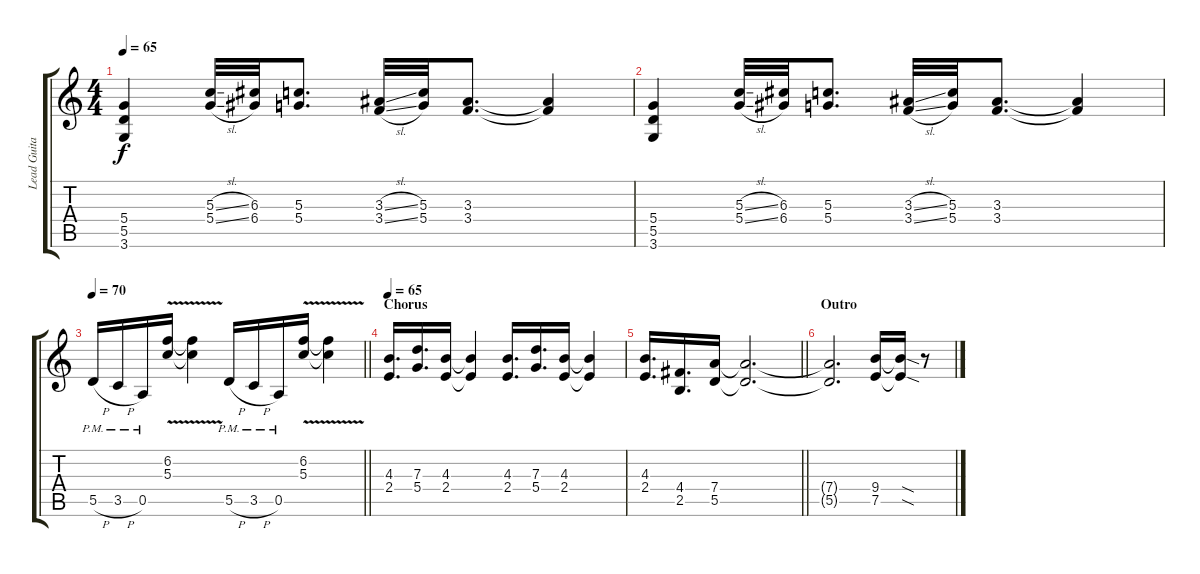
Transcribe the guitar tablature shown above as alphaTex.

\track ("Lead Guitar" "Lead Guita") {instrument distortionguitar}
\staff {score tabs}
\tuning (E4 B3 G3 D3 A2 E2) {hide}
\ts (4 4)
\tempo 65
\clef g2
\ks c
(5.4 5.5 3.6).4{dy f} (5.3{sl} 5.4{sl}).32 (6.3 6.4).32 (5.3 5.4).8{d} (3.3{sl} 3.4{sl}).32 (5.3 5.4).32 (3.3 3.4).8{d} (3.3{t} 3.4{t}).4 |
(5.4 5.5 3.6).4 (5.3{sl} 5.4{sl}).32 (6.3 6.4).32 (5.3 5.4).8{d} (3.3{sl} 3.4{sl}).32 (5.3 5.4).32 (3.3 3.4).8{d} (3.3{t} 3.4{t}).4 |
\tempo 70
\barLineRight lightlight
5.5{h pm}.16 3.5{h pm}.16 0.5{pm}.16 (6.2{v} 5.3{v}).16 (6.2{t} 5.3{t}).4 5.5{h pm}.16 3.5{h pm}.16 0.5{pm}.16 (6.2{v} 5.3{v}).16 (6.2{t} 5.3{t}).4 |
\section ("" "Chorus")
\tempo 65
(4.3 2.4).16{d} (7.3 5.4).16{d} (4.3 2.4).16 (4.3{t} 2.4{t}).4 (4.3 2.4).16{d} (7.3 5.4).16{d} (4.3 2.4).16 (4.3{t} 2.4{t}).4 |
\barLineRight lightlight
(4.3 2.4).16{d} (4.4 2.5).16{d} (7.4 5.5).16 (7.4{t} 5.5{t}).2{d} |
\section ("" "Outro")
(7.4{t} 5.5{t}).2{d} (9.4 7.5).16 (9.4{sod t} 7.5{sod t}).16 r.8
